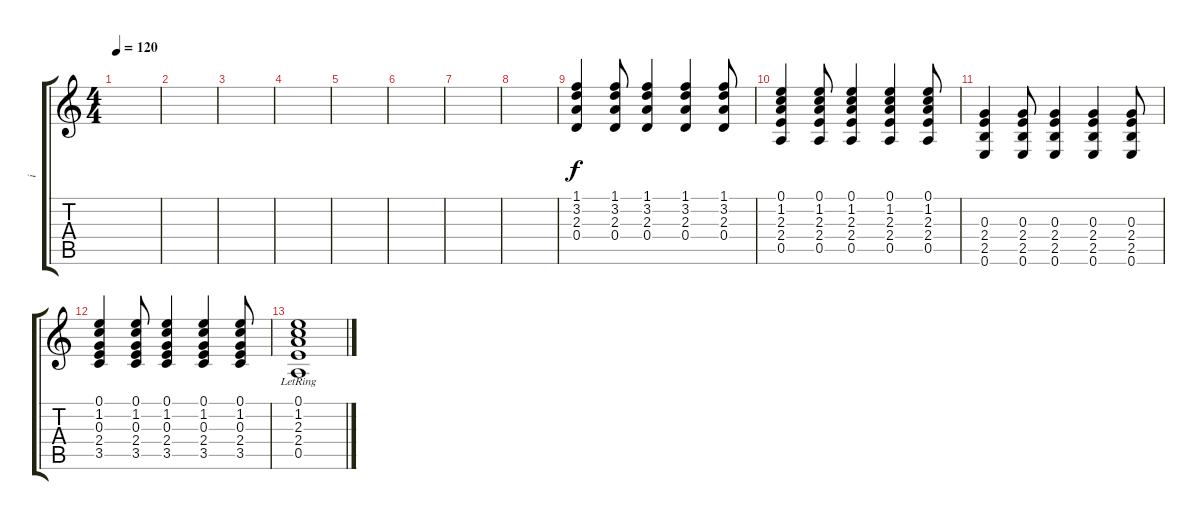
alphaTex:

\track ("i" "i") {instrument acousticguitarnylon}
\staff {score tabs}
\tuning (E4 B3 G3 D3 A2 E2) {hide}
\ts (4 4)
\tempo 120
\clef g2
\ks c
|
|
|
|
|
|
|
|
(1.1 3.2 2.3 0.4).4 (1.1 3.2 2.3 0.4).8 (1.1 3.2 2.3 0.4).4 (1.1 3.2 2.3 0.4).4 (1.1 3.2 2.3 0.4).8 |
(0.1 1.2 2.3 2.4 0.5).4 (0.1 1.2 2.3 2.4 0.5).8 (0.1 1.2 2.3 2.4 0.5).4 (0.1 1.2 2.3 2.4 0.5).4 (0.1 1.2 2.3 2.4 0.5).8 |
(0.3 2.4 2.5 0.6).4 (0.3 2.4 2.5 0.6).8 (0.3 2.4 2.5 0.6).4 (0.3 2.4 2.5 0.6).4 (0.3 2.4 2.5 0.6).8 |
(0.1 1.2 0.3 2.4 3.5).4 (0.1 1.2 0.3 2.4 3.5).8 (0.1 1.2 0.3 2.4 3.5).4 (0.1 1.2 0.3 2.4 3.5).4 (0.1 1.2 0.3 2.4 3.5).8 |
(0.1{lr} 1.2{lr} 2.3{lr} 2.4{lr} 0.5{lr}).1
